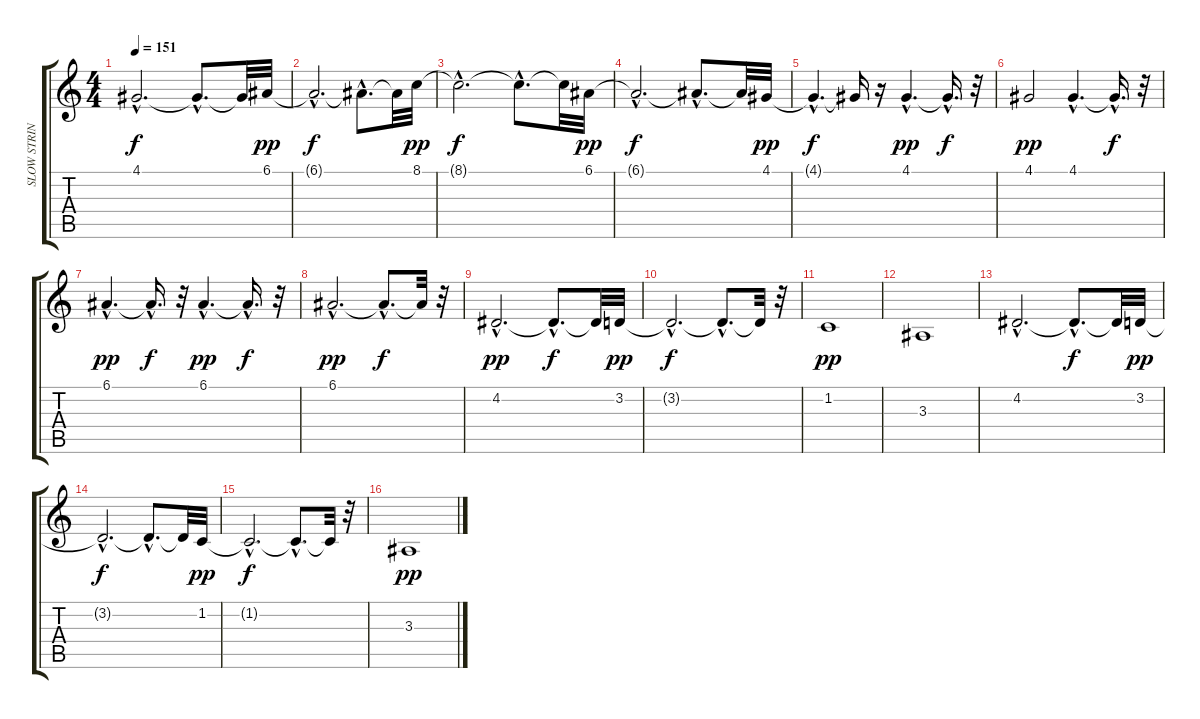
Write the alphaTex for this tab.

\track ("SLOW STRING         " "SLOW STRIN") {instrument stringensemble2}
\staff {score tabs}
\tuning (E4 B3 G3 D3 A2 E2) {hide}
\ts (4 4)
\tempo 151
\clef g2
\ks c
4.1{hac t}.2{d dy f} 4.1{hac t}.8{d} 4.1{t}.32 6.1.32{dy pp} |
6.1{hac t}.2{d dy f} 6.1{hac t}.8{d} 6.1{t}.32 8.1.32{dy pp} |
8.1{hac t}.2{d dy f} 8.1{hac t}.8{d} 8.1{t}.32 6.1.32{dy pp} |
6.1{hac t}.2{d dy f} 6.1{hac t}.8{d} 6.1{t}.32 4.1.32{dy pp} |
4.1{hac t}.4{d dy f} 4.1{t}.16 r.16 4.1{hac}.4{d dy pp} 4.1{hac t}.16{d dy f} r.32 |
4.1.2{dy pp} 4.1{hac}.4{d} 4.1{hac t}.16{d dy f} r.32 |
6.1{hac}.4{d dy pp} 6.1{hac t}.16{d dy f} r.32 6.1{hac}.4{d dy pp} 6.1{hac t}.16{d dy f} r.32 |
6.1{hac}.2{d dy pp} 6.1{hac t}.8{d dy f} 6.1{t}.32 r.32 |
4.2{hac}.2{d dy pp volume 10} 4.2{hac t}.8{d dy f} 4.2{t}.32 3.2.32{dy pp volume 7} |
3.2{hac t}.2{d dy f} 3.2{hac t}.8{d} 3.2{t}.32 r.32 |
1.2.1{dy pp volume 10} |
3.3.1{volume 12} |
4.2{hac}.2{d} 4.2{hac t}.8{d dy f} 4.2{t}.32 3.2.32{dy pp} |
3.2{hac t}.2{d dy f} 3.2{hac t}.8{d} 3.2{t}.32 1.2.32{dy pp} |
1.2{hac t}.2{d dy f} 1.2{hac t}.8{d} 1.2{t}.32 r.32 |
3.3.1{dy pp}
